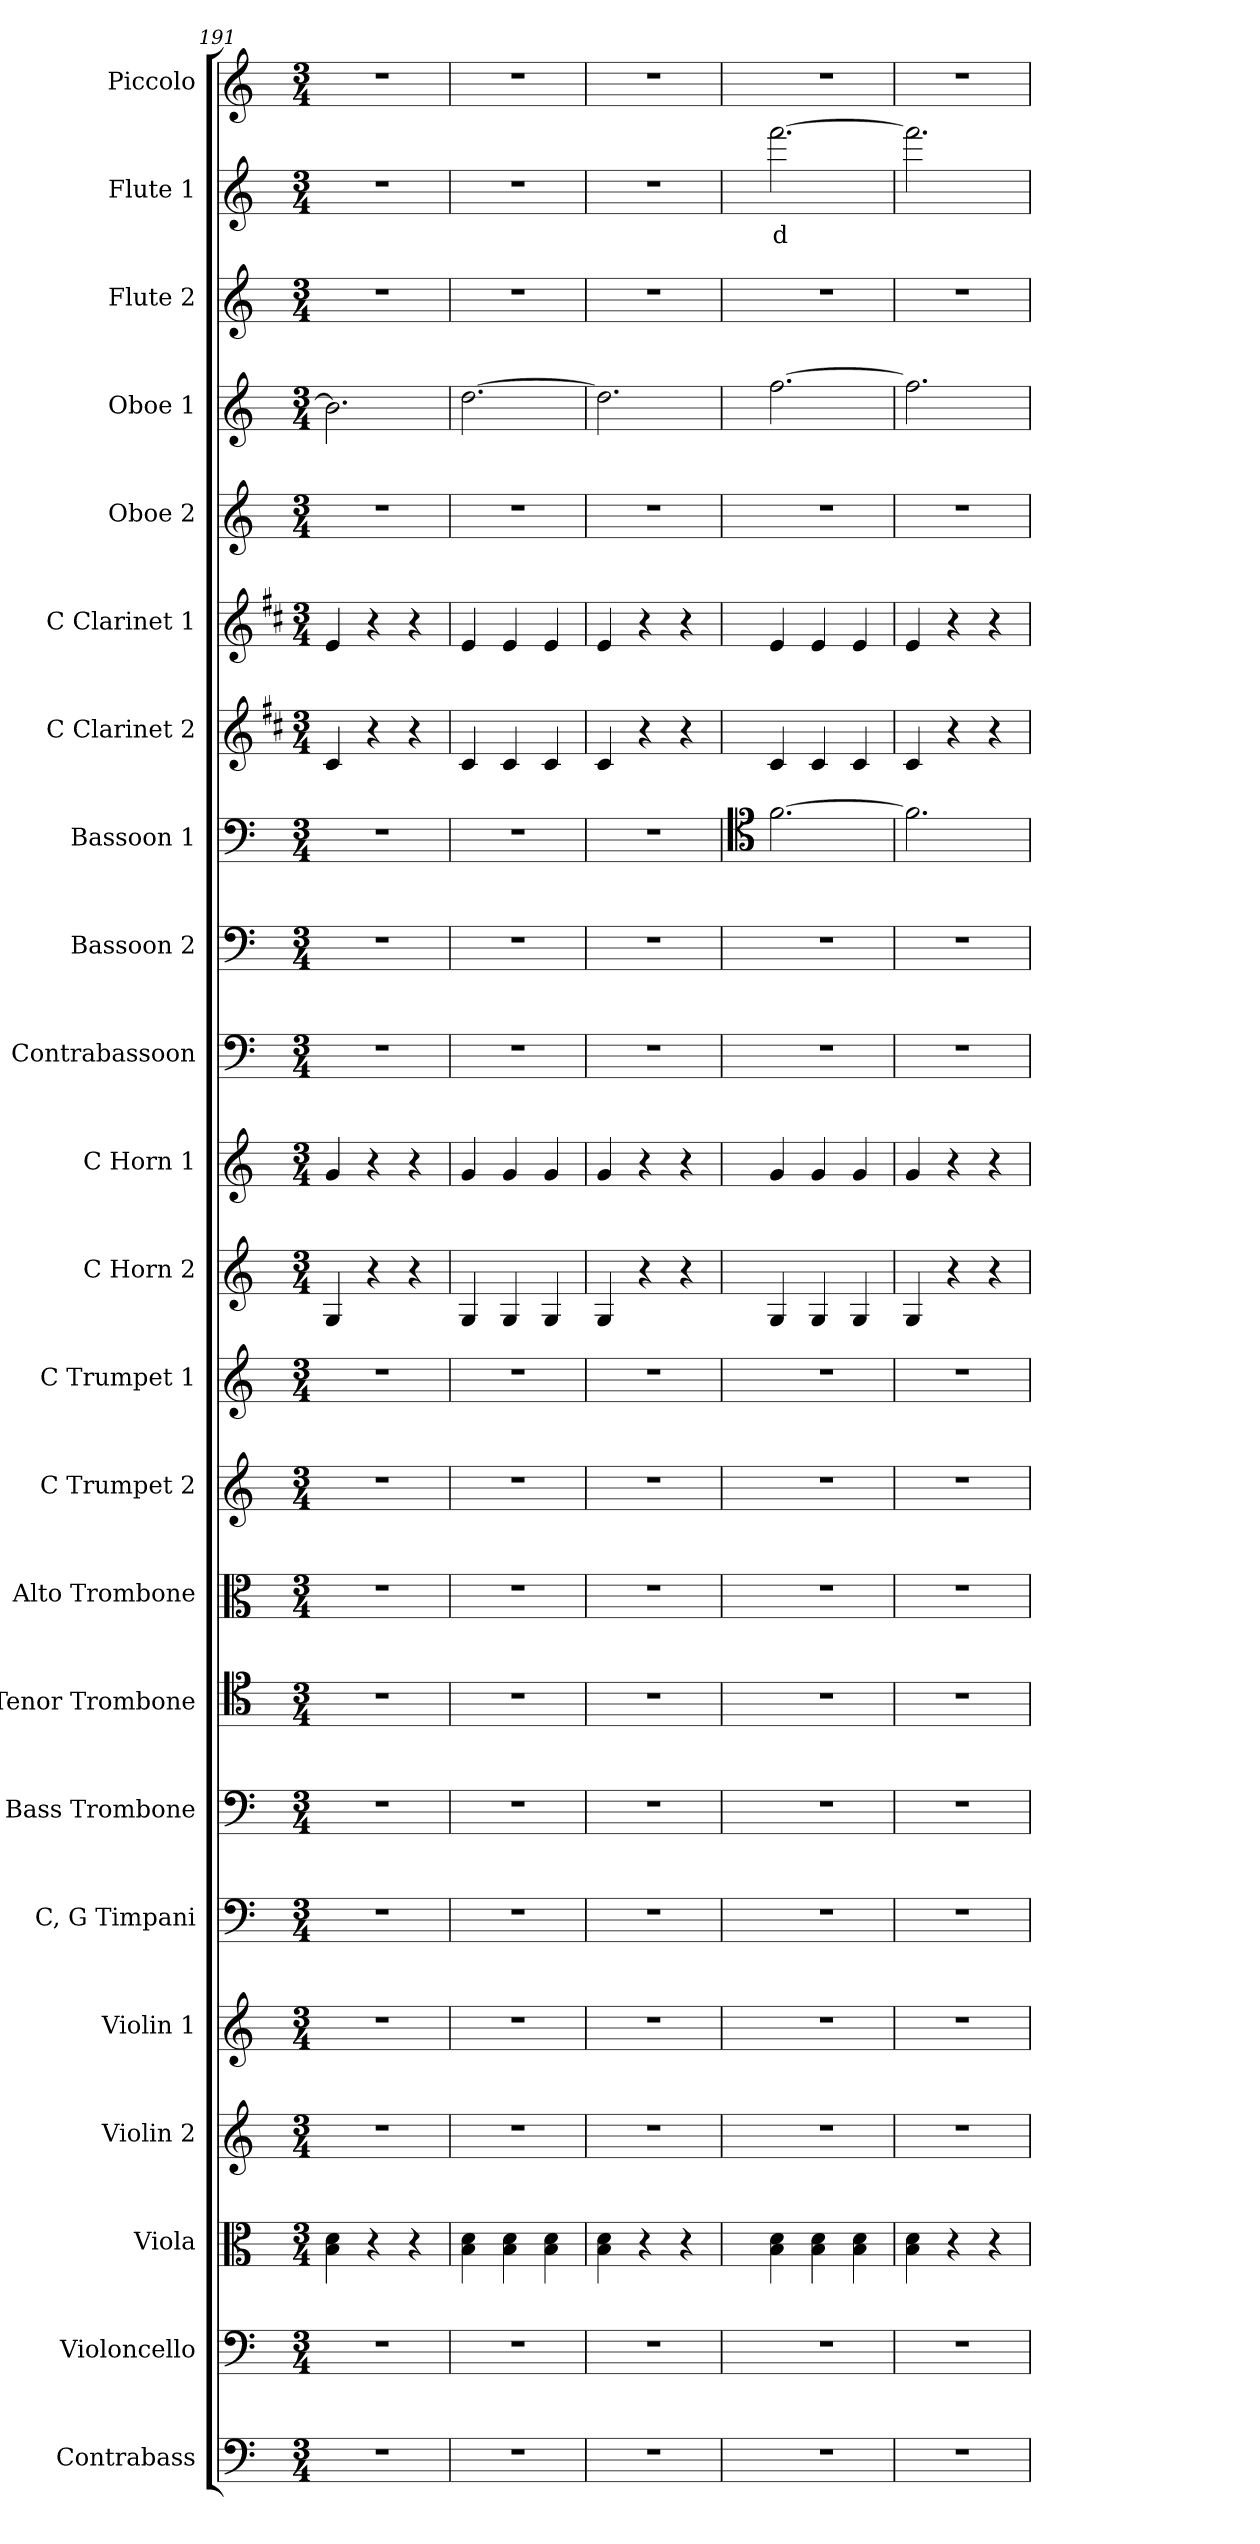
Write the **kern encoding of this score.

**kern	**kern	**kern	**kern	**kern	**kern	**kern	**kern	**kern	**kern	**kern	**kern	**kern	**kern	**kern	**kern	**dynam	**kern	**kern	**kern	**kern	**kern	**kern	**text	**dynam	**kern
*part23	*part22	*part21	*part20	*part19	*part18	*part17	*part16	*part15	*part14	*part13	*part12	*part11	*part10	*part9	*part8	*part8	*part7	*part6	*part5	*part4	*part3	*part2	*part2	*part2	*part1
*staff23	*staff22	*staff21	*staff20	*staff19	*staff18	*staff17	*staff16	*staff15	*staff14	*staff13	*staff12	*staff11	*staff10	*staff9	*staff8	*staff8	*staff7	*staff6	*staff5	*staff4	*staff3	*staff2	*staff2	*staff2	*staff1
*I"Contrabass	*I"Violoncello	*I"Viola	*I"Violin 2	*I"Violin 1	*I"C, G Timpani	*I"Bass Trombone	*I"Tenor Trombone	*I"Alto Trombone	*I"C Trumpet 2	*I"C Trumpet 1	*I"C Horn 2	*I"C Horn 1	*I"Contrabassoon	*I"Bassoon 2	*I"Bassoon 1	*	*I"C Clarinet 2	*I"C Clarinet 1	*I"Oboe 2	*I"Oboe 1	*I"Flute 2	*I"Flute 1	*	*	*I"Piccolo
*I'Cb	*I'Vc	*I'Vla	*I'Vln 2	*I'Vln 1	*I'Timp	*I'B Trb	*I'T Trb	*I'A Trb	*I'Tpt 2	*I'Tpt 1	*I'Hn 2	*I'Hn 1	*I'C Bsn	*I'Bsn 2	*I'Bsn 1	*	*I'Cl 2	*I'Cl 1	*I'Ob 2	*I'Ob 1	*I'Fl 2	*I'Fl 1	*	*	*I'Picc
*clefF4	*clefF4	*clefC3	*clefG2	*clefG2	*clefF4	*clefF4	*clefC4	*clefC3	*clefG2	*clefG2	*clefG2	*clefG2	*clefF4	*clefF4	*clefF4	*	*clefG2	*clefG2	*clefG2	*clefG2	*clefG2	*clefG2	*	*	*clefG2
*ITrd7c12	*	*	*	*	*	*	*	*	*	*	*ITrd7c12	*ITrd7c12	*ITrd7c12	*	*	*	*ITrd1c2	*ITrd1c2	*	*	*	*	*	*	*ITrd-7c-12
*k[]	*k[]	*k[]	*k[]	*k[]	*k[]	*k[]	*k[]	*k[]	*k[]	*k[]	*k[]	*k[]	*k[]	*k[]	*k[]	*	*k[]	*k[]	*k[]	*k[]	*k[]	*k[]	*	*	*k[]
*M3/4	*M3/4	*M3/4	*M3/4	*M3/4	*M3/4	*M3/4	*M3/4	*M3/4	*M3/4	*M3/4	*M3/4	*M3/4	*M3/4	*M3/4	*M3/4	*	*M3/4	*M3/4	*M3/4	*M3/4	*M3/4	*M3/4	*	*	*M3/4
=191	=191	=191	=191	=191	=191	=191	=191	=191	=191	=191	=191	=191	=191	=191	=191	=191	=191	=191	=191	=191	=191	=191	=191	=191	=191
2.r	2.r	4B\ 4d\	2.r	2.r	2.r	2.r	2.r	2.r	2.r	2.r	4GG/	4G/	2.r	2.r	2.r	.	4B/	4d/	2.r	2.b\]	2.r	2.r	.	.	2.r
.	.	4r	.	.	.	.	.	.	.	.	4r	4r	.	.	.	.	4r	4r	.	.	.	.	.	.	.
.	.	4r	.	.	.	.	.	.	.	.	4r	4r	.	.	.	.	4r	4r	.	.	.	.	.	.	.
=192	=192	=192	=192	=192	=192	=192	=192	=192	=192	=192	=192	=192	=192	=192	=192	=192	=192	=192	=192	=192	=192	=192	=192	=192	=192
2.r	2.r	4B\ 4d\	2.r	2.r	2.r	2.r	2.r	2.r	2.r	2.r	4GG/	4G/	2.r	2.r	2.r	.	4B/	4d/	2.r	[2.dd\	2.r	2.r	.	.	2.r
.	.	4B\ 4d\	.	.	.	.	.	.	.	.	4GG/	4G/	.	.	.	.	4B/	4d/	.	.	.	.	.	.	.
.	.	4B\ 4d\	.	.	.	.	.	.	.	.	4GG/	4G/	.	.	.	.	4B/	4d/	.	.	.	.	.	.	.
=193	=193	=193	=193	=193	=193	=193	=193	=193	=193	=193	=193	=193	=193	=193	=193	=193	=193	=193	=193	=193	=193	=193	=193	=193	=193
2.r	2.r	4B\ 4d\	2.r	2.r	2.r	2.r	2.r	2.r	2.r	2.r	4GG/	4G/	2.r	2.r	2.r	.	4B/	4d/	2.r	2.dd\]	2.r	2.r	.	.	2.r
.	.	4r	.	.	.	.	.	.	.	.	4r	4r	.	.	.	.	4r	4r	.	.	.	.	.	.	.
.	.	4r	.	.	.	.	.	.	.	.	4r	4r	.	.	.	.	4r	4r	.	.	.	.	.	.	.
=194	=194	=194	=194	=194	=194	=194	=194	=194	=194	=194	=194	=194	=194	=194	=194	=194	=194	=194	=194	=194	=194	=194	=194	=194	=194
*	*	*	*	*	*	*	*	*	*	*	*	*	*	*	*clefC4	*	*	*	*	*	*	*	*	*	*
!	!	!	!	!	!	!	!	!	!	!	!	!	!	!	!	!LO:DY:b	!	!	!	!	!	!	!LO:LY:b:color=#FF0000	!	!
!	!	!	!	!	!	!	!	!	!	!	!	!	!	!	!	!LO:DY:n=1:b	!	!	!	!	!	!	!	!LO:DY:b	!
!	!	!	!	!	!	!	!	!	!	!	!	!	!	!	!	!	!	!	!	!	!	!	!	!LO:DY:n=1:b	!
2.r	2.r	4B\ 4d\	2.r	2.r	2.r	2.r	2.r	2.r	2.r	2.r	4GG/	4G/	2.r	2.r	[2.f\	p other-dynamics	4B/	4d/	2.r	[2.ff\	2.r	[2.fff\	d	p other-dynamics	2.r
.	.	4B\ 4d\	.	.	.	.	.	.	.	.	4GG/	4G/	.	.	.	.	4B/	4d/	.	.	.	.	.	.	.
.	.	4B\ 4d\	.	.	.	.	.	.	.	.	4GG/	4G/	.	.	.	.	4B/	4d/	.	.	.	.	.	.	.
=195	=195	=195	=195	=195	=195	=195	=195	=195	=195	=195	=195	=195	=195	=195	=195	=195	=195	=195	=195	=195	=195	=195	=195	=195	=195
2.r	2.r	4B\ 4d\	2.r	2.r	2.r	2.r	2.r	2.r	2.r	2.r	4GG/	4G/	2.r	2.r	2.f\]	.	4B/	4d/	2.r	2.ff\]	2.r	2.fff\]	.	.	2.r
.	.	4r	.	.	.	.	.	.	.	.	4r	4r	.	.	.	.	4r	4r	.	.	.	.	.	.	.
.	.	4r	.	.	.	.	.	.	.	.	4r	4r	.	.	.	.	4r	4r	.	.	.	.	.	.	.
=	=	=	=	=	=	=	=	=	=	=	=	=	=	=	=	=	=	=	=	=	=	=	=	=	=
*-	*-	*-	*-	*-	*-	*-	*-	*-	*-	*-	*-	*-	*-	*-	*-	*-	*-	*-	*-	*-	*-	*-	*-	*-	*-
